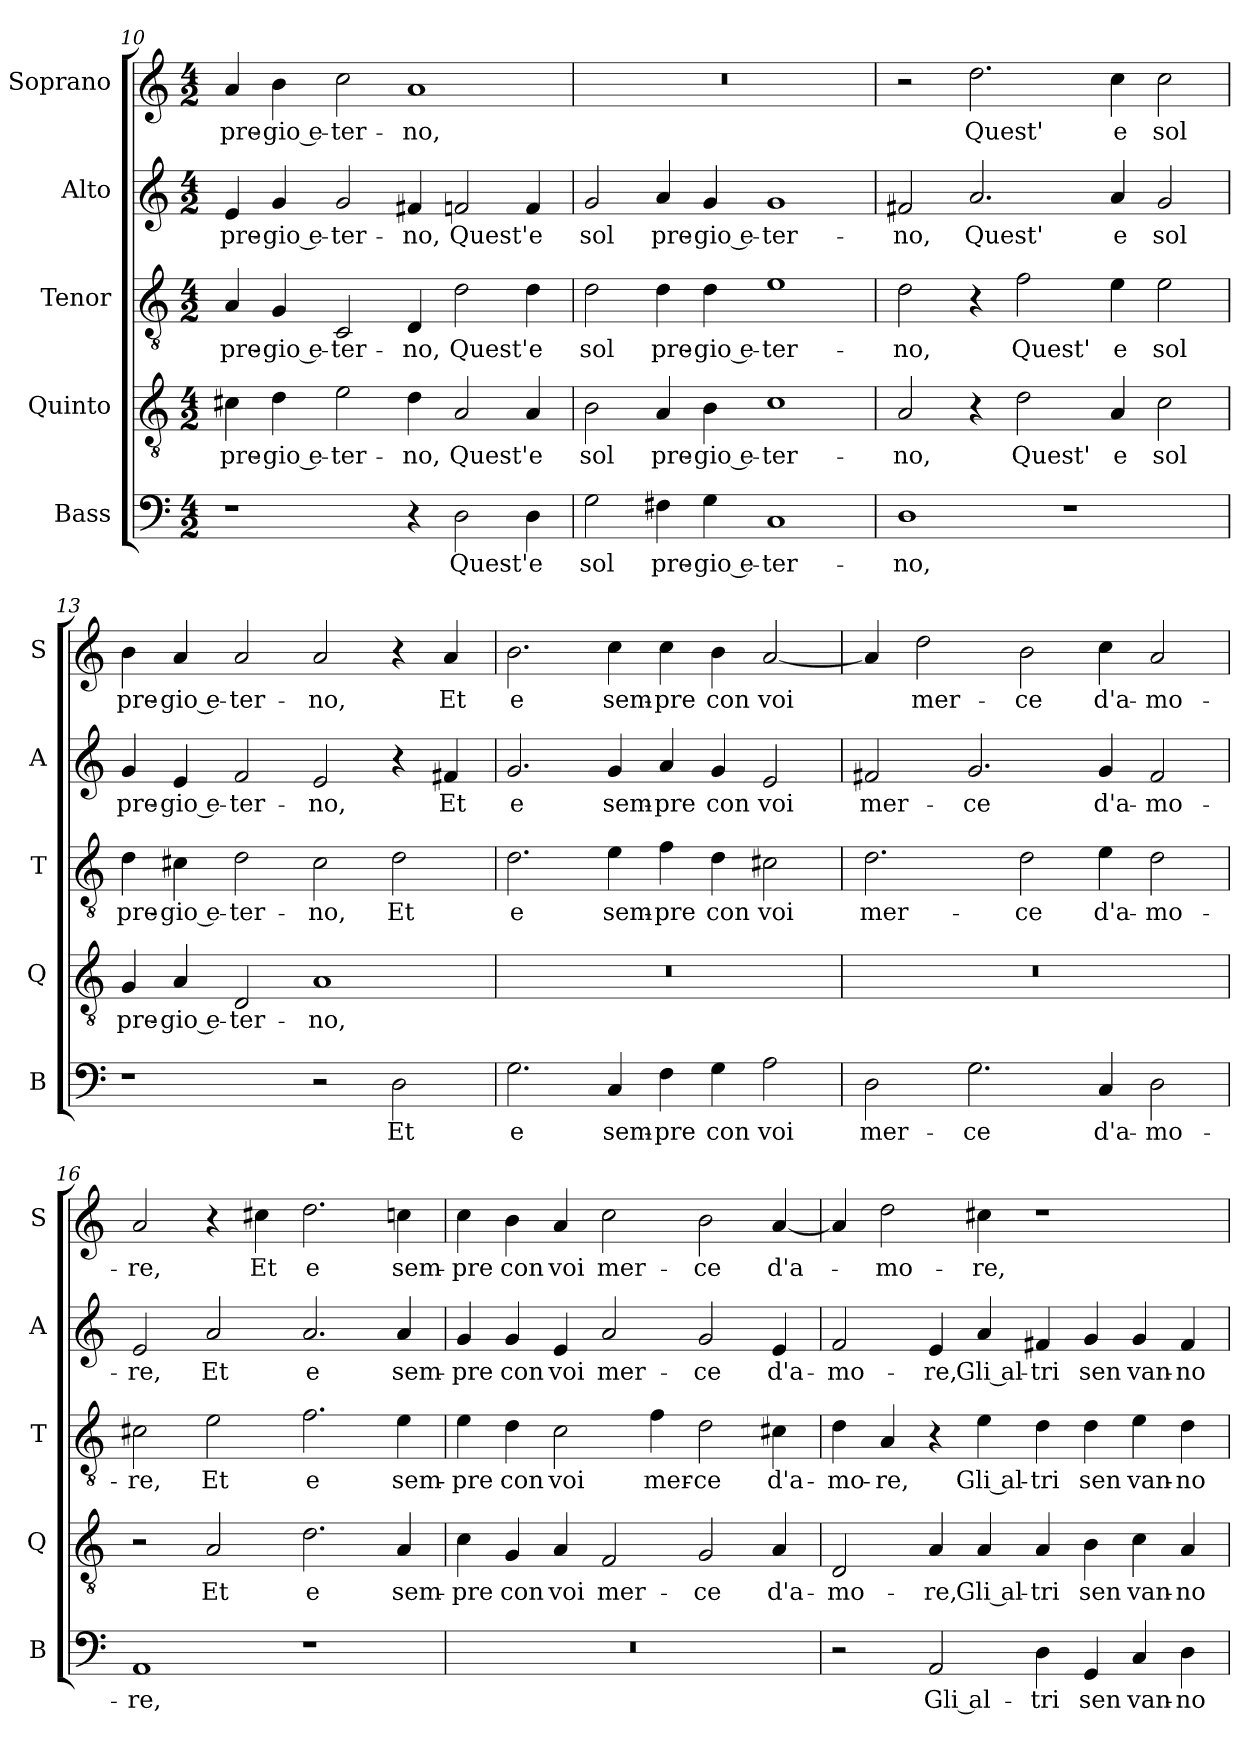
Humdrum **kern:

**kern	**text	**kern	**text	**kern	**text	**kern	**text	**kern	**text
*part5	*part5	*part4	*part4	*part3	*part3	*part2	*part2	*part1	*part1
*staff5	*staff5	*staff4	*staff4	*staff3	*staff3	*staff2	*staff2	*staff1	*staff1
*I"Bass	*	*I"Quinto	*	*I"Tenor	*	*I"Alto	*	*I"Soprano	*
*I'B	*	*I'Q	*	*I'T	*	*I'A	*	*I'S	*
*clefF4	*	*clefGv2	*	*clefGv2	*	*clefG2	*	*clefG2	*
*k[]	*	*k[]	*	*k[]	*	*k[]	*	*k[]	*
*C:	*	*C:	*	*C:	*	*C:	*	*C:	*
*M4/2	*	*M4/2	*	*M4/2	*	*M4/2	*	*M4/2	*
=10	=10	=10	=10	=10	=10	=10	=10	=10	=10
!	!	!	!LO:LY:b	!	!LO:LY:b	!	!LO:LY:b	!	!LO:LY:b
1r	.	4c#X\	pre-	4A/	pre-	4e/	pre-	4a/	pre-
!	!	!	!LO:LY:b	!	!LO:LY:b	!	!LO:LY:b	!	!LO:LY:b
.	.	4d\	-gio e-	4G/	-gio e-	4g/	-gio e-	4b\	-gio e-
!	!	!	!LO:LY:b	!	!LO:LY:b	!	!LO:LY:b	!	!LO:LY:b
.	.	2e\	-ter-	2C/	-ter-	2g/	-ter-	2cc\	-ter-
!	!	!	!LO:LY:b	!	!LO:LY:b	!	!LO:LY:b	!	!LO:LY:b
4r	.	4d\	-no,	4D/	-no,	4f#X/	-no,	1a	-no,
!	!LO:LY:b	!	!LO:LY:b	!	!LO:LY:b	!	!LO:LY:b	!	!
2D\	Quest'	2A/	Quest'	2d\	Quest'	2fn/	Quest'	.	.
!	!LO:LY:b	!	!LO:LY:b	!	!LO:LY:b	!	!LO:LY:b	!	!
4D\	e	4A/	e	4d\	e	4f/	e	.	.
=11	=11	=11	=11	=11	=11	=11	=11	=11	=11
!	!LO:LY:b	!	!LO:LY:b	!	!LO:LY:b	!	!LO:LY:b	!	!
2G\	sol	2B\	sol	2d\	sol	2g/	sol	0r	.
!	!LO:LY:b	!	!LO:LY:b	!	!LO:LY:b	!	!LO:LY:b	!	!
4F#X\	pre-	4A/	pre-	4d\	pre-	4a/	pre-	.	.
!	!LO:LY:b	!	!LO:LY:b	!	!LO:LY:b	!	!LO:LY:b	!	!
4G\	-gio e-	4B\	-gio e-	4d\	-gio e-	4g/	-gio e-	.	.
!	!LO:LY:b	!	!LO:LY:b	!	!LO:LY:b	!	!LO:LY:b	!	!
1C	-ter-	1c	-ter-	1e	-ter-	1g	-ter-	.	.
!!LO:LB:g=z
=12	=12	=12	=12	=12	=12	=12	=12	=12	=12
!	!LO:LY:b	!	!LO:LY:b	!	!LO:LY:b	!	!LO:LY:b	!	!
1D	-no,	2A/	-no,	2d\	-no,	2f#X/	-no,	2r	.
!	!	!	!	!	!	!	!LO:LY:b	!	!LO:LY:b
.	.	4r	.	4r	.	2.a/	Quest'	2.dd\	Quest'
!	!	!	!LO:LY:b	!	!LO:LY:b	!	!	!	!
.	.	2d\	Quest'	2f\	Quest'	.	.	.	.
1r	.	.	.	.	.	.	.	.	.
!	!	!	!LO:LY:b	!	!LO:LY:b	!	!LO:LY:b	!	!LO:LY:b
.	.	4A/	e	4e\	e	4a/	e	4cc\	e
!	!	!	!LO:LY:b	!	!LO:LY:b	!	!LO:LY:b	!	!LO:LY:b
.	.	2c\	sol	2e\	sol	2g/	sol	2cc\	sol
=13	=13	=13	=13	=13	=13	=13	=13	=13	=13
!	!	!	!LO:LY:b	!	!LO:LY:b	!	!LO:LY:b	!	!LO:LY:b
1r	.	4G/	pre-	4d\	pre-	4g/	pre-	4b\	pre-
!	!	!	!LO:LY:b	!	!LO:LY:b	!	!LO:LY:b	!	!LO:LY:b
.	.	4A/	-gio e-	4c#X\	-gio e-	4e/	-gio e-	4a/	-gio e-
!	!	!	!LO:LY:b	!	!LO:LY:b	!	!LO:LY:b	!	!LO:LY:b
.	.	2D/	-ter-	2d\	-ter-	2f/	-ter-	2a/	-ter-
!	!	!	!LO:LY:b	!	!LO:LY:b	!	!LO:LY:b	!	!LO:LY:b
2r	.	1A	-no,	2c#\	-no,	2e/	-no,	2a/	-no,
!	!LO:LY:b	!	!	!	!LO:LY:b	!	!	!	!
2D\	Et	.	.	2d\	Et	4r	.	4r	.
!	!	!	!	!	!	!	!LO:LY:b	!	!LO:LY:b
.	.	.	.	.	.	4f#X/	Et	4a/	Et
=14	=14	=14	=14	=14	=14	=14	=14	=14	=14
!	!LO:LY:b	!	!	!	!LO:LY:b	!	!LO:LY:b	!	!LO:LY:b
2.G\	e	0r	.	2.d\	e	2.g/	e	2.b\	e
!	!LO:LY:b	!	!	!	!LO:LY:b	!	!LO:LY:b	!	!LO:LY:b
4C/	sem-	.	.	4e\	sem-	4g/	sem-	4cc\	sem-
!	!LO:LY:b	!	!	!	!LO:LY:b	!	!LO:LY:b	!	!LO:LY:b
4F\	-pre	.	.	4f\	-pre	4a/	-pre	4cc\	-pre
!	!LO:LY:b	!	!	!	!LO:LY:b	!	!LO:LY:b	!	!LO:LY:b
4G\	con	.	.	4d\	con	4g/	con	4b\	con
!	!LO:LY:b	!	!	!	!LO:LY:b	!	!LO:LY:b	!	!LO:LY:b
2A\	voi	.	.	2c#X\	voi	2e/	voi	[2a/	voi
=15	=15	=15	=15	=15	=15	=15	=15	=15	=15
!	!LO:LY:b	!	!	!	!LO:LY:b	!	!LO:LY:b	!	!
2D\	mer-	0r	.	2.d\	mer-	2f#X/	mer-	4a/]	.
!	!	!	!	!	!	!	!	!	!LO:LY:b
.	.	.	.	.	.	.	.	2dd\	mer-
!	!LO:LY:b	!	!	!	!	!	!LO:LY:b	!	!
2.G\	-ce	.	.	.	.	2.g/	-ce	.	.
!	!	!	!	!	!LO:LY:b	!	!	!	!LO:LY:b
.	.	.	.	2d\	-ce	.	.	2b\	-ce
!	!LO:LY:b	!	!	!	!LO:LY:b	!	!LO:LY:b	!	!LO:LY:b
4C/	d'a-	.	.	4e\	d'a-	4g/	d'a-	4cc\	d'a-
!	!LO:LY:b	!	!	!	!LO:LY:b	!	!LO:LY:b	!	!LO:LY:b
2D\	-mo-	.	.	2d\	-mo-	2f#/	-mo-	2a/	-mo-
!!LO:LB:g=z
=16	=16	=16	=16	=16	=16	=16	=16	=16	=16
!	!LO:LY:b	!	!	!	!LO:LY:b	!	!LO:LY:b	!	!LO:LY:b
1AA	-re,	2r	.	2c#X\	-re,	2e/	-re,	2a/	-re,
!	!	!	!LO:LY:b	!	!LO:LY:b	!	!LO:LY:b	!	!
.	.	2A/	Et	2e\	Et	2a/	Et	4r	.
!	!	!	!	!	!	!	!	!	!LO:LY:b
.	.	.	.	.	.	.	.	4cc#X\	Et
!	!	!	!LO:LY:b	!	!LO:LY:b	!	!LO:LY:b	!	!LO:LY:b
1r	.	2.d\	e	2.f\	e	2.a/	e	2.dd\	e
!	!	!	!LO:LY:b	!	!LO:LY:b	!	!LO:LY:b	!	!LO:LY:b
.	.	4A/	sem-	4e\	sem-	4a/	sem-	4ccn\	sem-
=17	=17	=17	=17	=17	=17	=17	=17	=17	=17
!	!	!	!LO:LY:b	!	!LO:LY:b	!	!LO:LY:b	!	!LO:LY:b
0r	.	4c\	-pre	4e\	-pre	4g/	-pre	4cc\	-pre
!	!	!	!LO:LY:b	!	!LO:LY:b	!	!LO:LY:b	!	!LO:LY:b
.	.	4G/	con	4d\	con	4g/	con	4b\	con
!	!	!	!LO:LY:b	!	!LO:LY:b	!	!LO:LY:b	!	!LO:LY:b
.	.	4A/	voi	2c\	voi	4e/	voi	4a/	voi
!	!	!	!LO:LY:b	!	!	!	!LO:LY:b	!	!LO:LY:b
.	.	2F/	mer-	.	.	2a/	mer-	2cc\	mer-
!	!	!	!	!	!LO:LY:b	!	!	!	!
.	.	.	.	4f\	mer-	.	.	.	.
!	!	!	!LO:LY:b	!	!LO:LY:b	!	!LO:LY:b	!	!LO:LY:b
.	.	2G/	-ce	2d\	-ce	2g/	-ce	2b\	-ce
!	!	!	!LO:LY:b	!	!LO:LY:b	!	!LO:LY:b	!	!LO:LY:b
.	.	4A/	d'a-	4c#X\	d'a-	4e/	d'a-	[4a/	d'a-
=18	=18	=18	=18	=18	=18	=18	=18	=18	=18
!	!	!	!LO:LY:b	!	!LO:LY:b	!	!LO:LY:b	!	!
2r	.	2D/	-mo-	4d\	-mo-	2f/	-mo-	4a/]	.
!	!	!	!	!	!LO:LY:b	!	!	!	!LO:LY:b
.	.	.	.	4A/	-re,	.	.	2dd\	-mo-
!	!LO:LY:b	!	!LO:LY:b	!	!	!	!LO:LY:b	!	!
2AA/	Gli al-	4A/	-re,	4r	.	4e/	-re,	.	.
!	!	!	!LO:LY:b	!	!LO:LY:b	!	!LO:LY:b	!	!LO:LY:b
.	.	4A/	Gli al-	4e\	Gli al-	4a/	Gli al-	4cc#X\	-re,
!	!LO:LY:b	!	!LO:LY:b	!	!LO:LY:b	!	!LO:LY:b	!	!
4D\	-tri	4A/	-tri	4d\	-tri	4f#X/	-tri	1r	.
!	!LO:LY:b	!	!LO:LY:b	!	!LO:LY:b	!	!LO:LY:b	!	!
4GG/	sen	4B\	sen	4d\	sen	4g/	sen	.	.
!	!LO:LY:b	!	!LO:LY:b	!	!LO:LY:b	!	!LO:LY:b	!	!
4C/	van-	4c\	van-	4e\	van-	4g/	van-	.	.
!	!LO:LY:b	!	!LO:LY:b	!	!LO:LY:b	!	!LO:LY:b	!	!
4D\	-no	4A/	-no	4d\	-no	4f#/	-no	.	.
=	=	=	=	=	=	=	=	=	=
*-	*-	*-	*-	*-	*-	*-	*-	*-	*-
